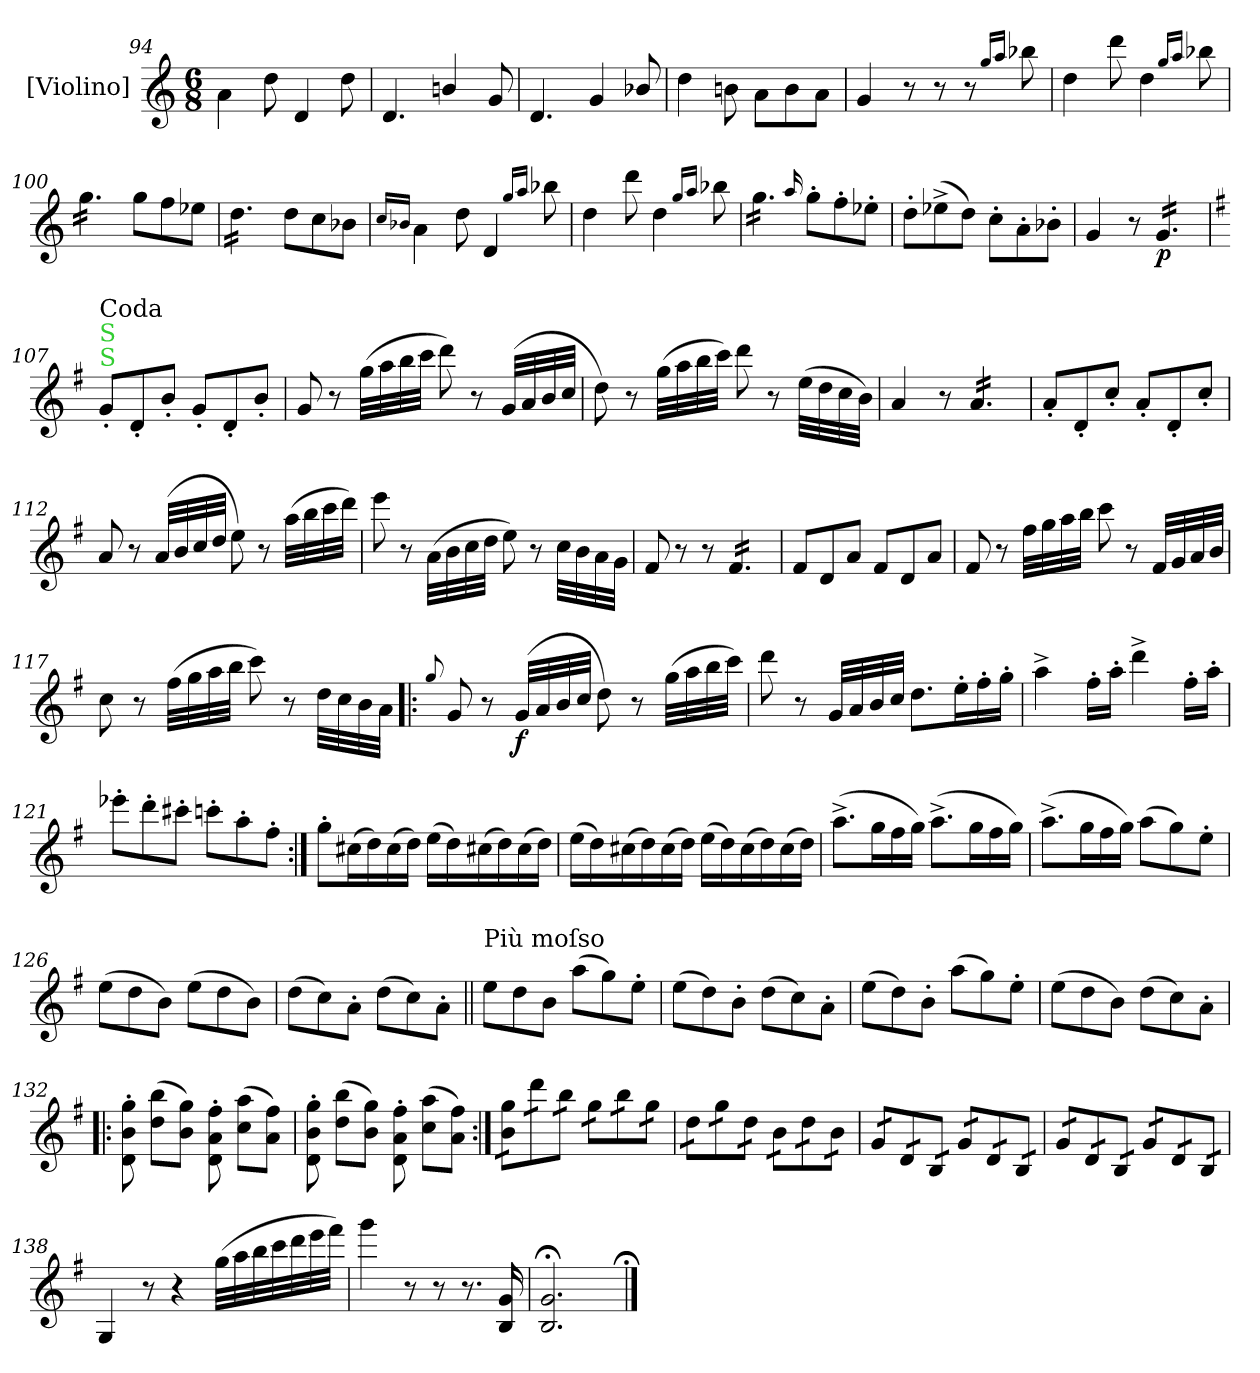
**kern	**dynam
*part1	*part1
*staff1	*staff1
*I"[Violino]	*
*I'Vln	*
*clefG2	*
*M6/8	*
=94	=94
4a\	.
8dd\	.
4d/	.
8dd\	.
=95	=95
4.d/	.
4bn/	.
8g/	.
=96	=96
4.d/	.
4g/	.
8b-/	.
=97	=97
4dd\	.
8bn\	.
8a\L	.
8b\	.
8a\J	.
=98	=98
4g/	.
8r	.
8r	.
8r	.
16qqgg/LL	.
16qqaa/JJ	.
8bb-X\	.
=99	=99
4dd\	.
8ddd\	.
4dd\	.
16qqgg/LL	.
16qqaa/JJ	.
8bb-\	.
=100	=100
*tremolo	*
16gg\LL	.
16gg\	.
16gg\	.
16gg\	.
16gg\	.
16gg\JJ	.
*Xtremolo	*
8gg\L	.
8ff\	.
8ee-\J	.
=101	=101
*tremolo	*
16dd\LL	.
16dd\	.
16dd\	.
16dd\	.
16dd\	.
16dd\JJ	.
*Xtremolo	*
8dd\L	.
8cc\	.
8b-\J	.
=102	=102
16qqcc/LL	.
16qqb-/JJ	.
4a\	.
8dd\	.
4d/	.
16qqgg/LL	.
16qqaa/JJ	.
8bb-\	.
=103	=103
4dd\	.
8ddd\	.
4dd\	.
16qqgg/LL	.
16qqaa/JJ	.
8bb-\	.
=104	=104
*tremolo	*
16gg\LL	.
16gg\	.
16gg\	.
16gg\	.
16gg\	.
16gg\JJ	.
*Xtremolo	*
16qqaa/	.
8gg'\L	.
8ff'\	.
8ee-'\J	.
=105	=105
8dd'\L	.
(8ee-^<\	.
8dd\J)	.
8cc'\L	.
8a'\	.
8b-'\J	.
=106	=106
4g/	.
8r	.
*tremolo	*
16g/LL	p
16g/	.
16g/	.
16g/	.
16g/	.
16g/JJ	.
*Xtremolo	*
=107	=107
*k[f#]	*
!LO:TX:a:color=limegreen:t=S	!
!LO:TX:a:color=limegreen:t=S	!
!LO:TX:a:t=Coda	!
8g'/L	.
8d'/	.
8b'/J	.
8g'/L	.
8d'/	.
8b'/J	.
=108	=108
8g/	.
8r	.
(32gg\LLL	.
32aa\	.
32bb\	.
32ccc\JJJ	.
8ddd\)	.
8r	.
(<32g/LLL	.
32a/	.
32b/	.
32cc/JJJ	.
=109	=109
8dd\)	.
8r	.
(32gg\LLL	.
32aa\	.
32bb\	.
32ccc\JJJ)	.
8ddd\	.
8r	.
(32ee\LLL	.
32dd\	.
32cc\	.
32b\JJJ)	.
=110	=110
4a/	.
8r	.
*tremolo	*
16a/LL	.
16a/	.
16a/	.
16a/	.
16a/	.
16a/JJ	.
*Xtremolo	*
=111	=111
8a'/L	.
8d'/	.
8cc'/J	.
8a'/L	.
8d'/	.
8cc'/J	.
=112	=112
8a/	.
8r	.
(<32a/LLL	.
32b/	.
32cc/	.
32dd/JJJ	.
8ee\)	.
8r	.
(32aa\LLL	.
32bb\	.
32ccc\	.
32ddd\JJJ)	.
=113	=113
8eee\	.
8r	.
(32a\LLL	.
32b\	.
32cc\	.
32dd\JJJ	.
8ee\)	.
8r	.
32cc\LLL	.
32b\	.
32a\	.
32g\JJJ	.
=114	=114
8f#/	.
8r	.
8r	.
*tremolo	*
16f#/LL	.
16f#/	.
16f#/	.
16f#/	.
16f#/	.
16f#/JJ	.
*Xtremolo	*
=115	=115
8f#/L	.
8d/	.
8a/J	.
8f#/L	.
8d/	.
8a/J	.
=116	=116
8f#/	.
8r	.
32ff#\LLL	.
32gg\	.
32aa\	.
32bb\JJJ	.
8ccc\	.
8r	.
32f#/LLL	.
32g/	.
32a/	.
32b/JJJ	.
=117	=117
8cc\	.
8r	.
(32ff#\LLL	.
32gg\	.
32aa\	.
32bb\JJJ	.
8ccc\)	.
8r	.
32dd\LLL	.
32cc\	.
32b\	.
32a\JJJ	.
=118!|:	=118!|:
8qqgg/	.
8g/	.
8r	.
(<32g/LLL	f
32a/	.
32b/	.
32cc/JJJ	.
8dd\)	.
8r	.
(32gg\LLL	.
32aa\	.
32bb\	.
32ccc\JJJ)	.
=119	=119
8ddd\	.
8r	.
32g/LLL	.
32a/	.
32b/	.
32cc/JJJ	.
8.dd\L	.
16ee'\L	.
16ff#'\	.
16gg'\JJ	.
=120	=120
4aa^<\	.
16ff#'\LL	.
16aa'\JJ	.
4ddd^<\	.
16ff#'\LL	.
16aa'\JJ	.
=121	=121
8eee-X'\L	.
8ddd'\	.
8ccc#X'\J	.
8cccn'\L	.
8aa'\	.
8ff#'\J	.
=122:|!	=122:|!
8gg'\L	.
(16cc#X\L	.
16dd\)	.
(16cc#\	.
16dd\JJ)	.
(16ee\LL	.
16dd\)	.
(16cc#X\	.
16dd\)	.
(16cc#\	.
16dd\JJ)	.
=123	=123
(16ee\LL	.
16dd\)	.
(16cc#X\	.
16dd\)	.
(16cc#\	.
16dd\JJ)	.
(16ee\LL	.
16dd\)	.
(16cc#\	.
16dd\)	.
(16cc#\	.
16dd\JJ)	.
=124	=124
(8.aa^<\L	.
16gg\L	.
16ff#\	.
16gg\JJ)	.
(8.aa^<\L	.
16gg\L	.
16ff#\	.
16gg\JJ)	.
=125	=125
(8.aa^<\L	.
16gg\L	.
16ff#\	.
16gg\JJ)	.
(8aa\L	.
8gg\)	.
8ee'\J	.
=126	=126
(8ee\L	.
8dd\	.
8b\J)	.
(8ee\L	.
8dd\	.
8b\J)	.
=127	=127
(8dd\L	.
8cc\)	.
8a'\J	.
(8dd\L	.
8cc\)	.
8a'\J	.
=128||	=128||
!LO:TX:a:t=Più moſso	!
8ee\L	.
8dd\	.
8b\J	.
(8aa\L	.
8gg\)	.
8ee'\J	.
=129	=129
(8ee\L	.
8dd\)	.
8b'\J	.
(8dd\L	.
8cc\)	.
8a'\J	.
=130	=130
(8ee\L	.
8dd\)	.
8b'\J	.
(8aa\L	.
8gg\)	.
8ee'\J	.
=131	=131
(8ee\L	.
8dd\	.
8b\J)	.
(8dd\L	.
8cc\)	.
8a'\J	.
=132!|:	=132!|:
8d'\ 8b'\ 8gg'\	.
(8dd\ 8bb\L	.
8b\ 8gg\J)	.
8d'\ 8a'\ 8ff#'\	.
(8cc\ 8aa\L	.
8a\ 8ff#\J)	.
=133	=133
8d'\ 8b'\ 8gg'\	.
(8dd\ 8bb\L	.
8b\ 8gg\J)	.
8d'\ 8a'\ 8ff#'\	.
(8cc\ 8aa\L	.
8a\ 8ff#\J)	.
=134:|!	=134:|!
*tremolo	*
16b\ 16gg\LL	.
16b\ 16gg\	.
16ddd\	.
16ddd\	.
16bb\	.
16bb\JJ	.
16gg\LL	.
16gg\	.
16bb\	.
16bb\	.
16gg\	.
16gg\JJ	.
=135	=135
16dd\LL	.
16dd\	.
16gg\	.
16gg\	.
16dd\	.
16dd\JJ	.
16b\LL	.
16b\	.
16dd\	.
16dd\	.
16b\	.
16b\JJ	.
=136	=136
16g/LL	.
16g/	.
16d/	.
16d/	.
16B/	.
16B/JJ	.
16g/LL	.
16g/	.
16d/	.
16d/	.
16B/	.
16B/JJ	.
=137	=137
16g/LL	.
16g/	.
16d/	.
16d/	.
16B/	.
16B/JJ	.
16g/LL	.
16g/	.
16d/	.
16d/	.
16B/	.
16B/JJ	.
*Xtremolo	*
=138	=138
4G/	.
8r	.
4r	.
*Xtuplet	*
(56gg\LLL	.
56aa\	.
56bb\	.
56ccc\	.
56ddd\	.
56eee\	.
56fff#\JJJ)	.
=139	=139
4ggg\	.
8r	.
8r	.
8.r	.
16B/ 16g/	.
=140	=140
2.B;</ 2.g;</	.
==;	==;
*-	*-
